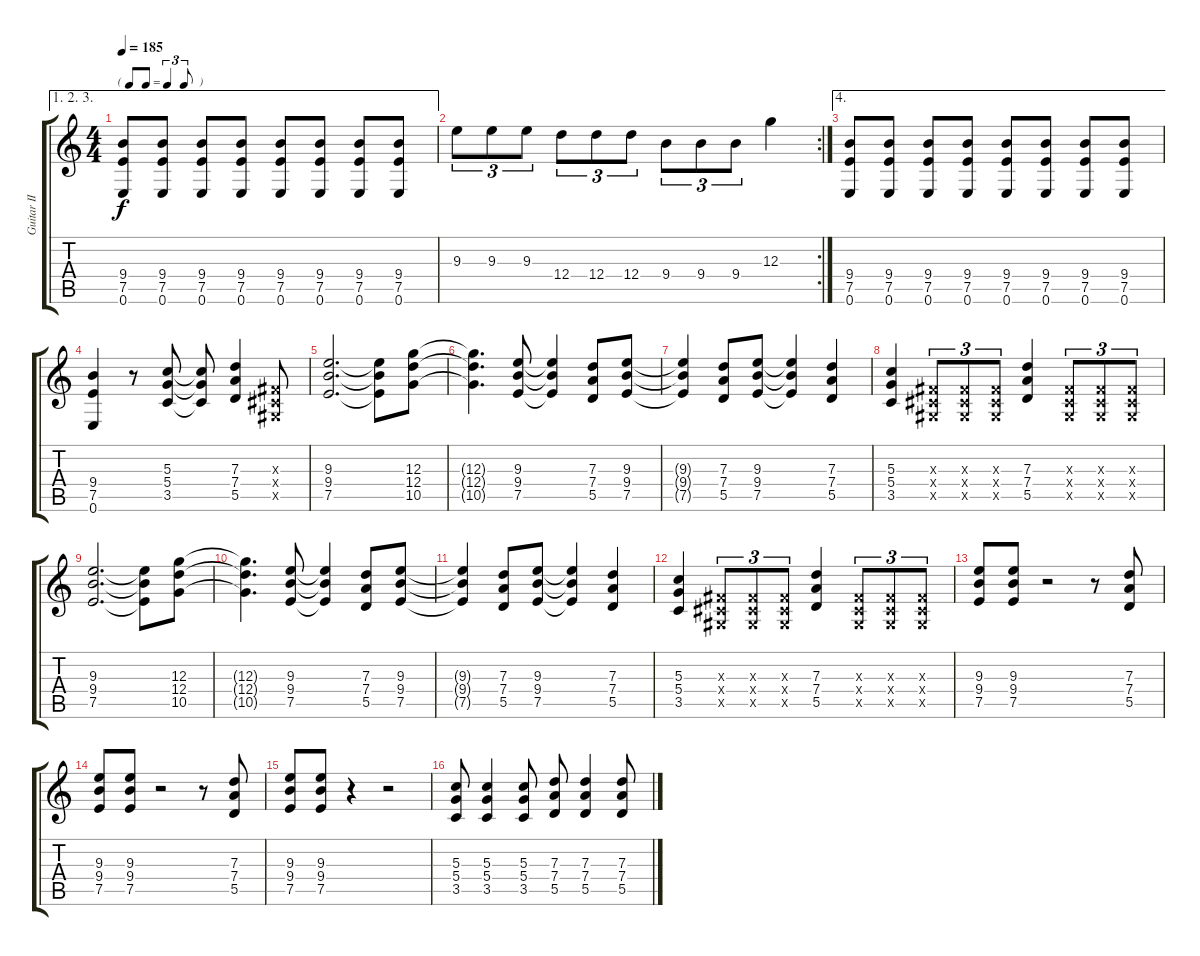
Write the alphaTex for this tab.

\track ("Guitar II" "Guitar II") {instrument overdrivenguitar}
\staff {score tabs}
\tuning (E4 B3 G3 D3 A2 E2) {hide}
\ae (1 2 3)
\ts (4 4)
\tf triplet8th
\tempo 185
\clef g2
\ks c
(9.4 7.5 0.6).8{dy f} (9.4 7.5 0.6).8 (9.4 7.5 0.6).8 (9.4 7.5 0.6).8 (9.4 7.5 0.6).8 (9.4 7.5 0.6).8 (9.4 7.5 0.6).8 (9.4 7.5 0.6).8 |
\rc 2
9.3.8{tu (3 2)} 9.3.8{tu (3 2)} 9.3.8{tu (3 2)} 12.4.8{tu (3 2)} 12.4.8{tu (3 2)} 12.4.8{tu (3 2)} 9.4.8{tu (3 2)} 9.4.8{tu (3 2)} 9.4.8{tu (3 2)} 12.3.4 |
\ae 4
(9.4 7.5 0.6).8 (9.4 7.5 0.6).8 (9.4 7.5 0.6).8 (9.4 7.5 0.6).8 (9.4 7.5 0.6).8 (9.4 7.5 0.6).8 (9.4 7.5 0.6).8 (9.4 7.5 0.6).8 |
(9.4 7.5 0.6).4 r.8 (5.3 5.4 3.5).8 (5.3{t} 5.4{t} 3.5{t}).8 (7.3 7.4 5.5).4 (-1.3{x} -1.4{x} -1.5{x}).8 |
(9.3 9.4 7.5).2{d} (9.3{t} 9.4{t} 7.5{t}).8 (12.3 12.4 10.5).8 |
(12.3{t} 12.4{t} 10.5{t}).4{d} (9.3 9.4 7.5).8 (9.3{t} 9.4{t} 7.5{t}).4 (7.3 7.4 5.5).8 (9.3 9.4 7.5).8 |
(9.3{t} 9.4{t} 7.5{t}).4 (7.3 7.4 5.5).8 (9.3 9.4 7.5).8 (9.3{t} 9.4{t} 7.5{t}).4 (7.3 7.4 5.5).4 |
(5.3 5.4 3.5).4 (-1.3{x} -1.4{x} -1.5{x}).8{tu (3 2)} (-1.3{x} -1.4{x} -1.5{x}).8{tu (3 2)} (-1.3{x} -1.4{x} -1.5{x}).8{tu (3 2)} (7.3 7.4 5.5).4 (-1.3{x} -1.4{x} -1.5{x}).8{tu (3 2)} (-1.3{x} -1.4{x} -1.5{x}).8{tu (3 2)} (-1.3{x} -1.4{x} -1.5{x}).8{tu (3 2)} |
(9.3 9.4 7.5).2{d} (9.3{t} 9.4{t} 7.5{t}).8 (12.3 12.4 10.5).8 |
(12.3{t} 12.4{t} 10.5{t}).4{d} (9.3 9.4 7.5).8 (9.3{t} 9.4{t} 7.5{t}).4 (7.3 7.4 5.5).8 (9.3 9.4 7.5).8 |
(9.3{t} 9.4{t} 7.5{t}).4 (7.3 7.4 5.5).8 (9.3 9.4 7.5).8 (9.3{t} 9.4{t} 7.5{t}).4 (7.3 7.4 5.5).4 |
(5.3 5.4 3.5).4 (-1.3{x} -1.4{x} -1.5{x}).8{tu (3 2)} (-1.3{x} -1.4{x} -1.5{x}).8{tu (3 2)} (-1.3{x} -1.4{x} -1.5{x}).8{tu (3 2)} (7.3 7.4 5.5).4 (-1.3{x} -1.4{x} -1.5{x}).8{tu (3 2)} (-1.3{x} -1.4{x} -1.5{x}).8{tu (3 2)} (-1.3{x} -1.4{x} -1.5{x}).8{tu (3 2)} |
(9.3 9.4 7.5).8 (9.3 9.4 7.5).8 r.2 r.8 (7.3 7.4 5.5).8 |
(9.3 9.4 7.5).8 (9.3 9.4 7.5).8 r.2 r.8 (7.3 7.4 5.5).8 |
(9.3 9.4 7.5).8 (9.3 9.4 7.5).8 r.4 r.2 |
(5.3 5.4 3.5).8 (5.3 5.4 3.5).4 (5.3 5.4 3.5).8 (7.3 7.4 5.5).8 (7.3 7.4 5.5).4 (7.3 7.4 5.5).8
